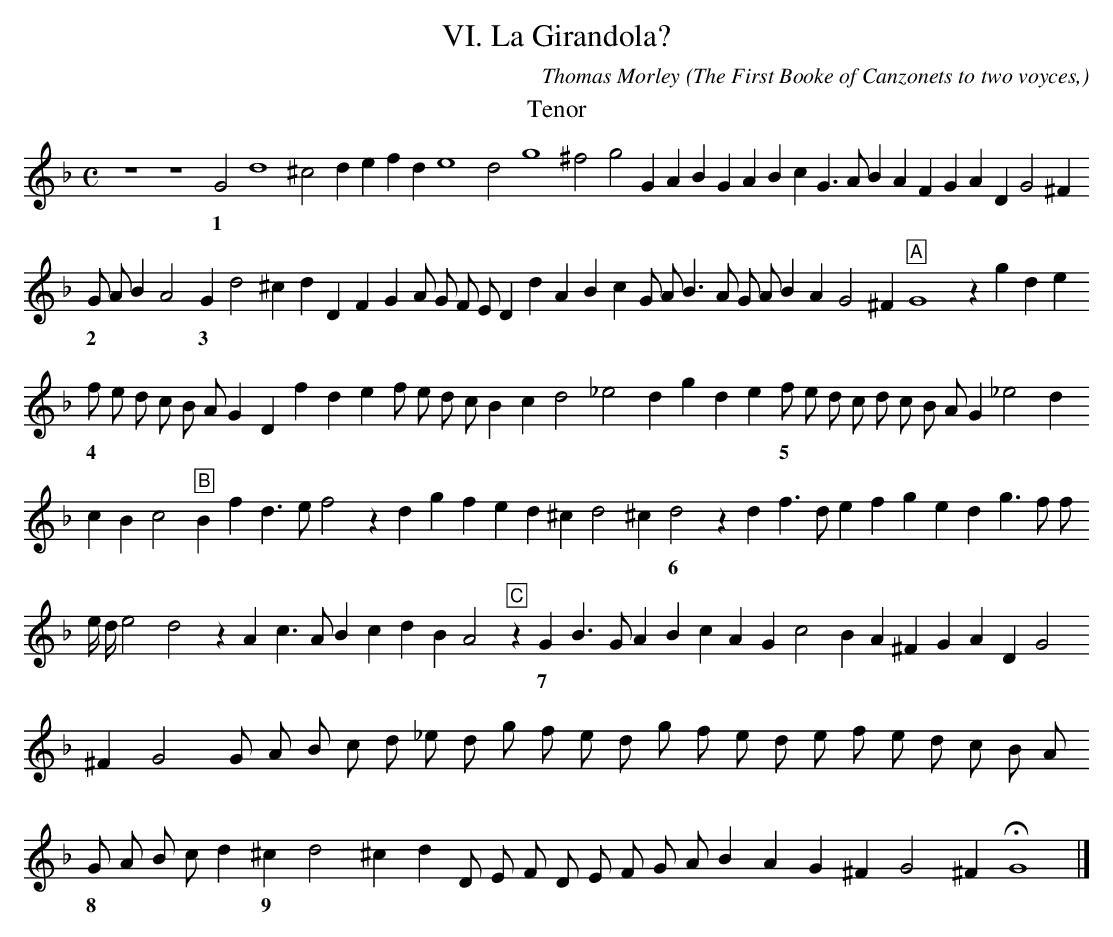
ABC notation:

X:1
O: The First Booke of Canzonets to two voyces,
T:VI. La Girandola?
O: The First Booke of Canzonets to two voyces,
C: Thomas Morley
M:C
L:1/4
K:F
T:Tenor
L:1/4
z4 z4 G2 d4 ^c2 d e f d e4 d2 g4 ^f2 g2 G A \
w:1
B G A B c G > A B A F G A D G2 ^F
G/ A/ B A2 \
w:2
G d2 ^c d D F G A/ G/ F/ E/ D d A B c G/ A/ B > A G/ A/ B A G2 ^F \
w:3
"A"G4 z g d e
f/ e/ d/ c/ B/ A/ G D f d e f/ e/ d/ c/ B c d2 _e2 d g d e \
w:4
 f/ e/ d/ c/ d/ c/ B/ A/ G _e2 d c B c2 "B"B f d > e f2 z d g f e d ^c d2 ^c \
w:5
d2 z d f > d e f g e d g > f f/ e/4 d/4 e2 d2 z A c > A B c d B A2 \
w:6
"C"z G B > G A B c A G c2 B A ^F G A D G2 ^F G2 G/ A/ B/ c/  \
w:7
 d/ _e/ d/ g/ f/ e/ d/ g/ f/ e/ d/ e/ f/ e/ d/ c/ B/ A/
G/ A/ B/ c/ d \
w:8
^c d2 ^c d D/ E/ F/ D/ E/ F/ G/ A/ B A G ^F G2 ^F HG4 |]
w:9
